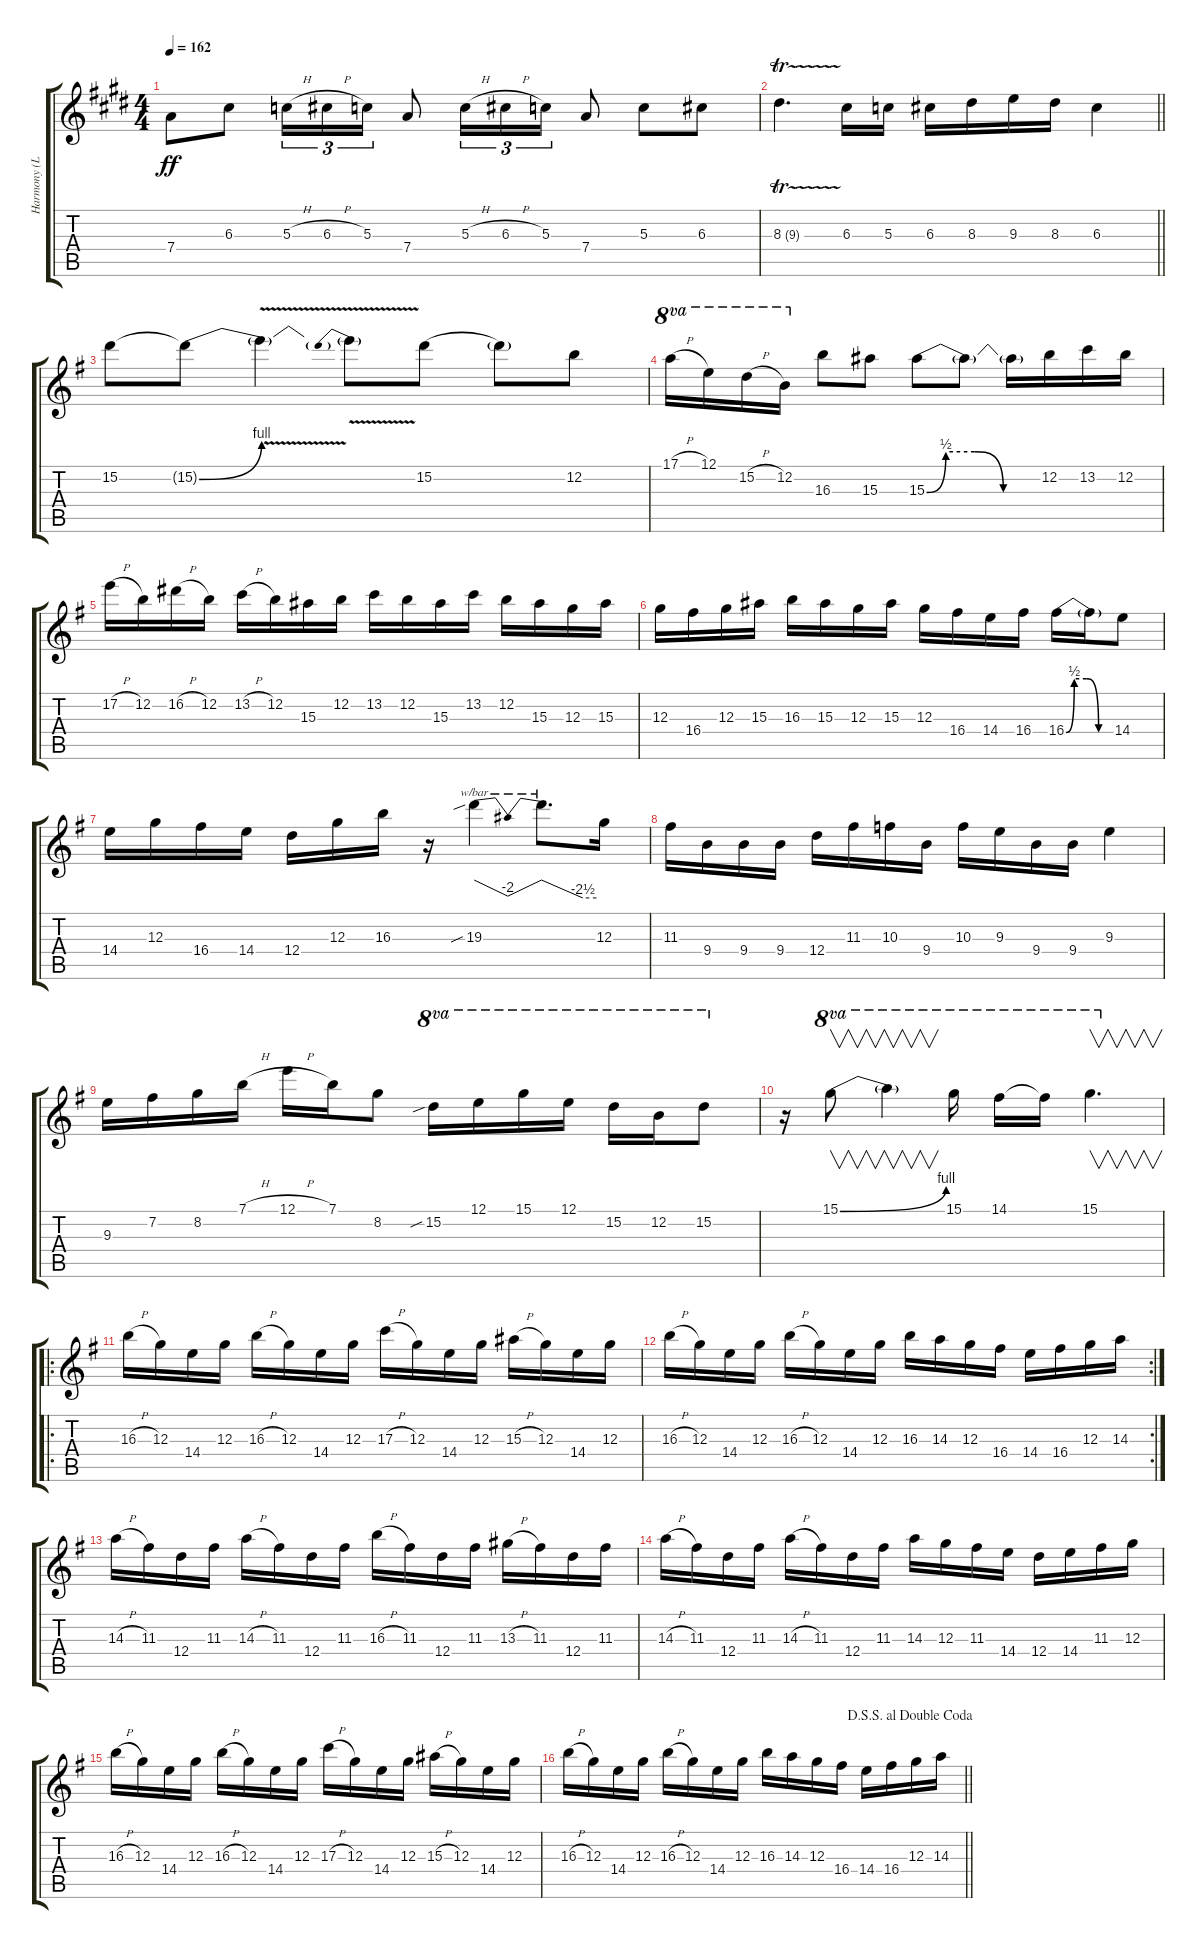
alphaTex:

\track ("Harmony (Left channel)" "Harmony (L") {instrument overdrivenguitar}
\staff {score tabs}
\tuning (E4 B3 G3 D3 A2 E2) {hide}
\ts (4 4)
\tempo 162
\clef g2
\ks e
7.4.8{dy ff} 6.3.8 5.3{h}.16{tu (3 2)} 6.3{h}.16{tu (3 2)} 5.3.16{tu (3 2)} 7.4.8 5.3{h}.16{tu (3 2)} 6.3{h}.16{tu (3 2)} 5.3.16{tu (3 2)} 7.4.8 5.3.8 6.3.8 |
\barLineRight lightlight
8.3{tr (9 32)}.4{d} 6.3.16 5.3.16 6.3.16 8.3.16 9.3.16 8.3.16 6.3.4 |
\ks g
15.2.8 15.2{be (bend 0 0 60 4) t}.8 15.2{v t}.4 15.2{be (prebend 0 4 60 4) t}.8 15.2{be (hold 40 0 60 0)}.8 15.2{t}.8 12.2.8 |
17.1{h}.16{ot 8va} 12.1.16{ot 8va} 15.2{h}.16{ot 8va} 12.2.16{ot 8va} 16.3.8 15.3.8 15.3{be (custom 0 0 10 2 25 2 40 0 60 0)}.8 15.3{t}.8 15.3{t}.16 12.2.16 13.2.16 12.2.16 |
17.2{h}.16 12.2.16 16.2{h}.16 12.2.16 13.2{h}.16 12.2.16 15.3.16 12.2.16 13.2.16 12.2.16 15.3.16 13.2.16 12.2.16 15.3.16 12.3.16 15.3.16 |
12.3.16 16.4.16 12.3.16 15.3.16 16.3.16 15.3.16 12.3.16 15.3.16 12.3.16 16.4.16 14.4.16 16.4.16 16.4{be (custom 0 0 10 2 25 2 40 0 60 0)}.16 16.4{t}.16 14.4.8 |
14.4.16 12.3.16 16.4.16 14.4.16 12.4.16 12.3.16 16.3.16 r.16 19.3{sib}.4{tbe (dip default 0 0 30 -8 60 0)} 19.3{t}.8{d tbe (custom default 0 0 45 -10 60 -10)} 12.3.16 |
11.3.16 9.4.16 9.4.16 9.4.16 12.4.16 11.3.16 10.3.16 9.4.16 10.3.16 9.3.16 9.4.16 9.4.16 9.3.4 |
9.3.16 7.2.16 8.2.16 7.1{h}.16 12.1{h}.16 7.1.16 8.2.8 15.2{sib}.16{ot 8va} 12.1.16{ot 8va} 15.1.16{ot 8va} 12.1.16{ot 8va} 15.2.16{ot 8va} 12.2.16{ot 8va} 15.2.8{ot 8va} |
r.16 15.1{be (bend 0 0 60 4)}.8{v ot 8va} 15.1{t}.4{v ot 8va} 15.1.16{ot 8va} 14.1.16{ot 8va} 14.1{t}.16{ot 8va} 15.1.4{v d ot 8va} |
\ro
16.3{h}.16 12.3.16 14.4.16 12.3.16 16.3{h}.16 12.3.16 14.4.16 12.3.16 17.3{h}.16 12.3.16 14.4.16 12.3.16 15.3{h}.16 12.3.16 14.4.16 12.3.16 |
\rc 2
16.3{h}.16 12.3.16 14.4.16 12.3.16 16.3{h}.16 12.3.16 14.4.16 12.3.16 16.3.16 14.3.16 12.3.16 16.4.16 14.4.16 16.4.16 12.3.16 14.3.16 |
14.3{h}.16 11.3.16 12.4.16 11.3.16 14.3{h}.16 11.3.16 12.4.16 11.3.16 16.3{h}.16 11.3.16 12.4.16 11.3.16 13.3{h}.16 11.3.16 12.4.16 11.3.16 |
14.3{h}.16 11.3.16 12.4.16 11.3.16 14.3{h}.16 11.3.16 12.4.16 11.3.16 14.3.16 12.3.16 11.3.16 14.4.16 12.4.16 14.4.16 11.3.16 12.3.16 |
16.3{h}.16 12.3.16 14.4.16 12.3.16 16.3{h}.16 12.3.16 14.4.16 12.3.16 17.3{h}.16 12.3.16 14.4.16 12.3.16 15.3{h}.16 12.3.16 14.4.16 12.3.16 |
\jump dalsegnosegnoaldoublecoda
\barLineRight lightlight
16.3{h}.16 12.3.16 14.4.16 12.3.16 16.3{h}.16 12.3.16 14.4.16 12.3.16 16.3.16 14.3.16 12.3.16 16.4.16 14.4.16 16.4.16 12.3.16 14.3.16
